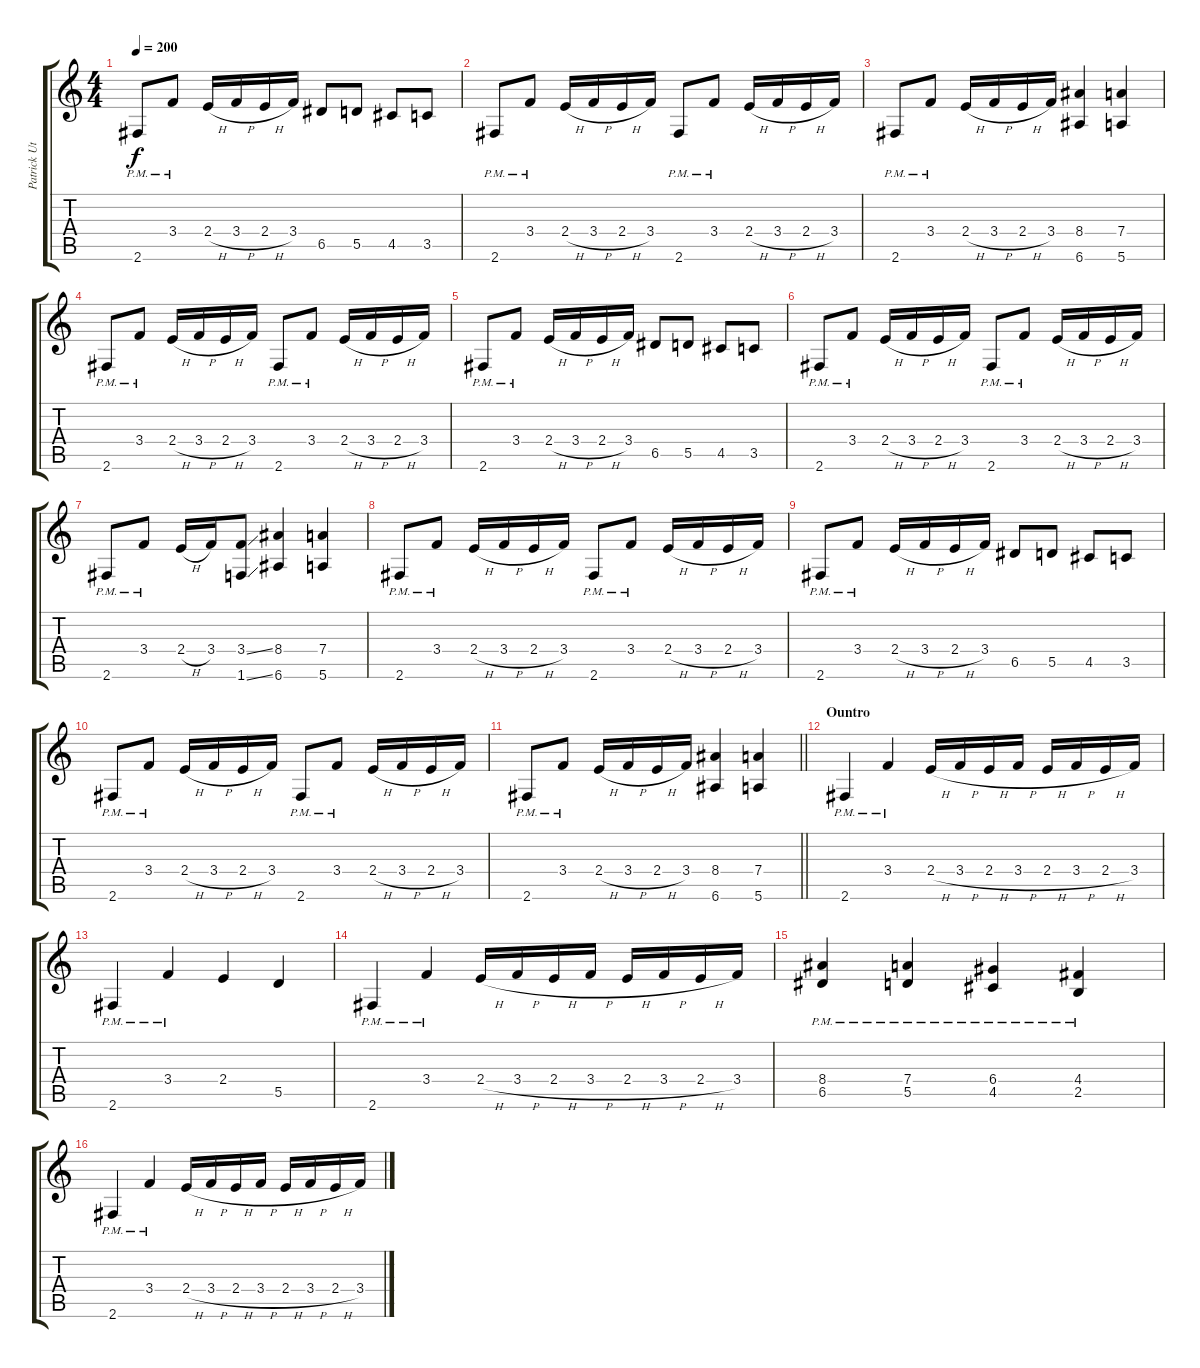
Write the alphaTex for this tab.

\track ("Patrick Uterwijk" "Patrick Ut") {instrument distortionguitar}
\staff {score tabs}
\tuning (E4 B3 G3 D3 A2 E2) {hide}
\ts (4 4)
\tempo 200
\clef g2
\ks c
2.6{pm}.8{dy f} 3.4{pm}.8 2.4{h}.16 3.4{h}.16 2.4{h}.16 3.4.16 6.5.8 5.5.8 4.5.8 3.5.8 |
2.6{pm}.8 3.4{pm}.8 2.4{h}.16 3.4{h}.16 2.4{h}.16 3.4.16 2.6{pm}.8 3.4{pm}.8 2.4{h}.16 3.4{h}.16 2.4{h}.16 3.4.16 |
2.6{pm}.8 3.4{pm}.8 2.4{h}.16 3.4{h}.16 2.4{h}.16 3.4.16 (8.4 6.6).4 (7.4 5.6).4 |
2.6{pm}.8 3.4{pm}.8 2.4{h}.16 3.4{h}.16 2.4{h}.16 3.4.16 2.6{pm}.8 3.4{pm}.8 2.4{h}.16 3.4{h}.16 2.4{h}.16 3.4.16 |
2.6{pm}.8 3.4{pm}.8 2.4{h}.16 3.4{h}.16 2.4{h}.16 3.4.16 6.5.8 5.5.8 4.5.8 3.5.8 |
2.6{pm}.8 3.4{pm}.8 2.4{h}.16 3.4{h}.16 2.4{h}.16 3.4.16 2.6{pm}.8 3.4{pm}.8 2.4{h}.16 3.4{h}.16 2.4{h}.16 3.4.16 |
2.6{pm}.8 3.4{pm}.8 2.4{h}.16 3.4.16 (3.4{ss} 1.6{ss}).8 (8.4 6.6).4 (7.4 5.6).4 |
2.6{pm}.8 3.4{pm}.8 2.4{h}.16 3.4{h}.16 2.4{h}.16 3.4.16 2.6{pm}.8 3.4{pm}.8 2.4{h}.16 3.4{h}.16 2.4{h}.16 3.4.16 |
2.6{pm}.8 3.4{pm}.8 2.4{h}.16 3.4{h}.16 2.4{h}.16 3.4.16 6.5.8 5.5.8 4.5.8 3.5.8 |
2.6{pm}.8 3.4{pm}.8 2.4{h}.16 3.4{h}.16 2.4{h}.16 3.4.16 2.6{pm}.8 3.4{pm}.8 2.4{h}.16 3.4{h}.16 2.4{h}.16 3.4.16 |
\barLineRight lightlight
2.6{pm}.8 3.4{pm}.8 2.4{h}.16 3.4{h}.16 2.4{h}.16 3.4.16 (8.4 6.6).4 (7.4 5.6).4 |
\section ("" "Ountro")
2.6{pm}.4 3.4{pm}.4 2.4{h}.16 3.4{h}.16 2.4{h}.16 3.4{h}.16 2.4{h}.16 3.4{h}.16 2.4{h}.16 3.4.16 |
2.6{pm}.4 3.4{pm}.4 2.4.4 5.5.4 |
2.6{pm}.4 3.4{pm}.4 2.4{h}.16 3.4{h}.16 2.4{h}.16 3.4{h}.16 2.4{h}.16 3.4{h}.16 2.4{h}.16 3.4.16 |
(8.4{pm} 6.5{pm}).4 (7.4{pm} 5.5{pm}).4 (6.4{pm} 4.5{pm}).4 (4.4{pm} 2.5{pm}).4 |
2.6{pm}.4 3.4{pm}.4 2.4{h}.16 3.4{h}.16 2.4{h}.16 3.4{h}.16 2.4{h}.16 3.4{h}.16 2.4{h}.16 3.4.16
